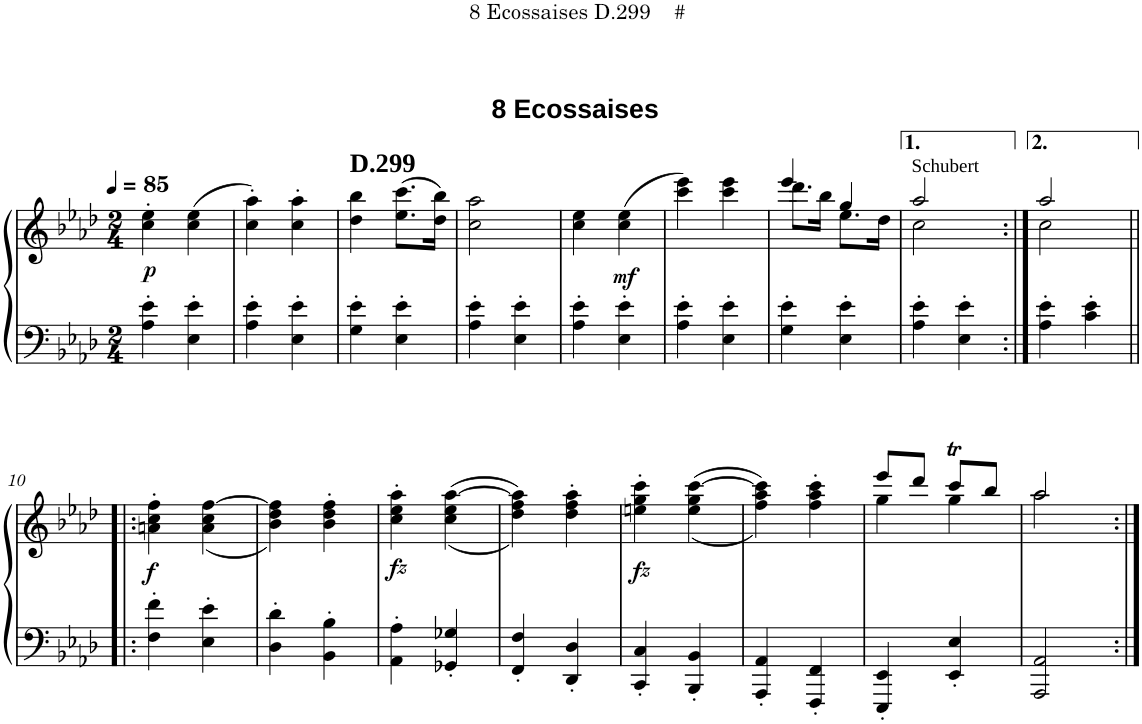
**kern	**kern	**dynam
*part1	*part1	*part1
*staff2	*staff1	*staff1/2
*I"Midi_1	*	*
*clefF4	*clefG2	*
*k[b-e-a-d-]	*k[b-e-a-d-]	*
*A-:	*A-:	*
*M2/4	*M2/4	*
*MM85	*MM85	*
=1	=1	=1
!	!	!LO:DY:b
4A-\' 4e-\'	4cc\' 4ee-\'	p
4E-\' 4e-\'	(>4cc\ 4ee-\	.
=2	=2	=2
4A-\' 4e-\'	4cc\' 4aa-\')	.
4E-\' 4e-\'	4cc\' 4aa-\'	.
=3	=3	=3
!	!LO:TX:a:B:t=8 Ecossaises	!
!	!LO:TX:a:B:t=D.299	!
4G\' 4e-\'	4dd-\ 4bb-\	.
4E-\' 4e-\'	(>8.ee-\ 8.ccc\L	.
.	16dd-\ 16bb-\Jk)	.
=4	=4	=4
4A-\' 4e-\'	2cc\ 2aa-\	.
4E-\' 4e-\'	.	.
=5	=5	=5
4A-\' 4e-\'	4cc\ 4ee-\	.
!	!	!LO:DY:b
4E-\' 4e-\'	(>4cc\ 4ee-\	mf
=6	=6	=6
4A-\' 4e-\'	4ccc\ 4eee-\)	.
4E-\' 4e-\'	4ccc\ 4eee-\	.
=7	=7	=7
*	*^	*
4G\' 4e-\'	4eee-/	8.ddd-\L	.
.	.	16bb-\Jk	.
4E-\' 4e-\'	4gg/	8.ee-\L	.
.	.	16dd-\Jk	.
=8	=8	=8	=8
!	!LO:TX:a:t=Schubert	!	!
4A-\' 4e-\'	2aa-/	2cc\	.
4E-\' 4e-\'	.	.	.
=9:|!	=9:|!	=9:|!	=9:|!
4A-\' 4e-\'	2aa-/	2cc\	.
4c\' 4e-\'	.	.	.
*	*v	*v	*
!!LO:LB:g=z
=10!|:	=10!|:	=10!|:
!	!	!LO:DY:b
4F\' 4f\'	4an\' 4cc\' 4ff\'	f
4E-\' 4e-\'	(<4a\ 4cc\ [4ff\	.
=11	=11	=11
4D-\' 4d-\'	4b-\ 4dd-\ 4ff\])	.
4BB-\' 4B-\'	4b-\' 4dd-\' 4ff\'	.
=12	=12	=12
!	!	!LO:DY:b
4AA-\' 4A-\'	4cc\' 4ee-\' 4aa-\'	fz
4GG-X/' 4G-X/'	(>(<4cc\ 4ee-\ [4aa-\	.
=13	=13	=13
4FF/' 4F/'	4dd-\ 4ff\ 4aa-\]))	.
4DD-/' 4D-/'	4dd-\' 4ff\' 4aa-\'	.
=14	=14	=14
!	!	!LO:DY:b
4CC/' 4C/'	4een\' 4gg\' 4ccc\'	fz
4BBB-/' 4BB-/'	(>(<4ee\ 4gg\ [4ccc\	.
=15	=15	=15
4AAA-/' 4AA-/'	4ff\ 4aa-\ 4ccc\]))	.
4FFF/' 4FF/'	4ff\' 4aa-\' 4ccc\'	.
=16	=16	=16
*	*^	*
4EEE-/' 4EE-/'	8eee-/L	4gg\	.
.	8ddd-/J	.	.
4EE-/' 4E-/'	8ccct/L	4gg\	.
.	8bb-/J	.	.
=17	=17	=17	=17
2AAA-/ 2AA-/	2aa-/	2aa-\	.
*	*v	*v	*
=:|!	=:|!	=:|!
*-	*-	*-
